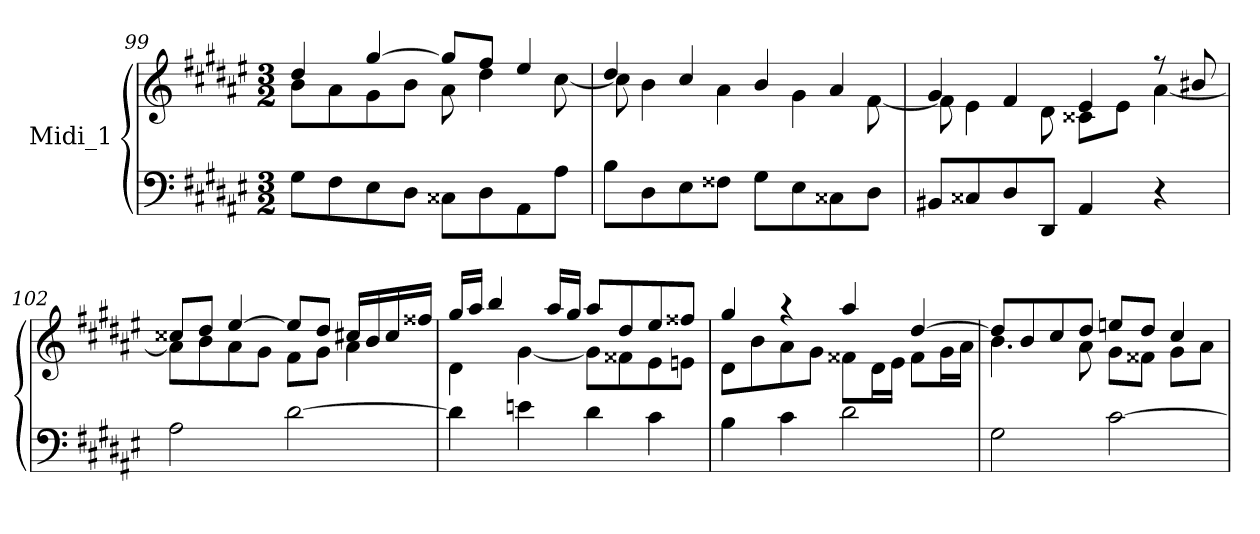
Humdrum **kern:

**kern	**kern
*part1	*part1
*staff2	*staff1
*I"Midi_1	*
*clefF4	*clefG2
*k[f#c#g#d#a#e#]	*k[f#c#g#d#a#e#]
*F#:	*F#:
*M3/2	*M3/2
=99	=99
*	*^
8G#L	4dd#/	8b\L
8F#	.	8a#\
8E#	[4gg#/	8g#\
8D#J	.	8b\J
8C##XL	8gg#/L]	8a#\
8D#	8ff#/J	4dd#\
8AA#	4ee#/	.
8A#J	.	[8cc#\
!!LO:LB:g=z	!!
=100	=100	=100
8BL	4dd#/	8cc#\]
8D#	.	4b\
8E#	4cc#/	.
8F##XJ	.	4a#\
8G#L	4b/	.
8E#	.	4g#\
8C##X	4a#/	.
8D#J	.	[8f#\
=101	=101	=101
8BB#XL	4g#/	8f#\]
8C##X	.	4e#\
8D#	4f#/	.
8DD#J	.	8d#\
4AA#	4e#/	8c##X\L
.	.	8e#\J
4r	8r	[4a#\
.	8b#X/	.
=102	=102	=102
2A#	8cc##X/L	8a#\L]
.	8dd#/J	8b\
.	[4ee#/	8a#\
.	.	8g#\J
[2d#	8ee#/L]	8f#\L
.	8dd#/J	8g#\J
.	16cc#X/LL	4a#\
.	16b/	.
.	16cc#/	.
.	16ff##X/JJ	.
=103	=103	=103
4d#]	16gg#/LL	4d#\
.	16aa#/JJ	.
.	4bb/	.
4en	.	[4g#\
.	16aa#LL	.
.	16gg#JJ	.
4d#	8aa#/L	8g#\L]
.	8dd#/	8f##X\
4c#	8ee#/	8e#\
.	8ff##X/J	8en\J
!!LO:LB:g=z	!!
=104	=104	=104
4B	4gg#/	8d#L
.	.	8b
4c#	4r	8a#\
.	.	8g#\J
2d#	4aa#/	8f##XL
.	.	16d#L
.	.	16e#JJ
.	[4dd#/	8f##\L
.	.	16g#\L
.	.	16a#\JJ
=105	=105	=105
2G#	8dd#L]	4.b\
.	8b	.
.	8cc#	.
.	8dd#J	8a#\
[2c#	8een/L	8g#\L
.	8dd#/J	8f##X\J
.	4cc#/	8g#\L
.	.	8a#\J
*	*v	*v
=	=
*-	*-
